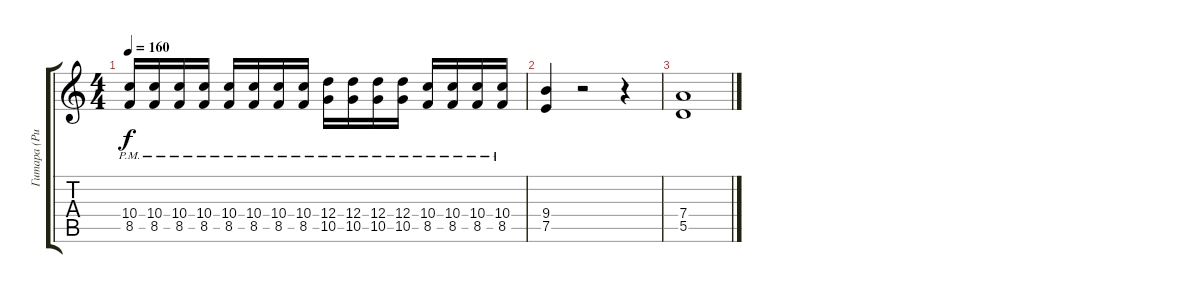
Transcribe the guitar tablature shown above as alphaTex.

\track ("Гитара (Ритм)" "Гитара (Ри") {instrument distortionguitar}
\staff {score tabs}
\tuning (E4 B3 G3 D3 A2 E2) {hide}
\ts (4 4)
\tempo 160
\clef g2
\ks c
(10.4{pm} 8.5{pm}).16{dy f} (10.4{pm} 8.5{pm}).16 (10.4{pm} 8.5{pm}).16 (10.4{pm} 8.5{pm}).16 (10.4{pm} 8.5{pm}).16 (10.4{pm} 8.5{pm}).16 (10.4{pm} 8.5{pm}).16 (10.4{pm} 8.5{pm}).16 (12.4{pm} 10.5{pm}).16 (12.4{pm} 10.5{pm}).16 (12.4{pm} 10.5{pm}).16 (12.4{pm} 10.5{pm}).16 (10.4{pm} 8.5{pm}).16 (10.4{pm} 8.5{pm}).16 (10.4{pm} 8.5{pm}).16 (10.4{pm} 8.5).16 |
(9.4 7.5).4 r.2 r.4 |
(7.4 5.5).1
